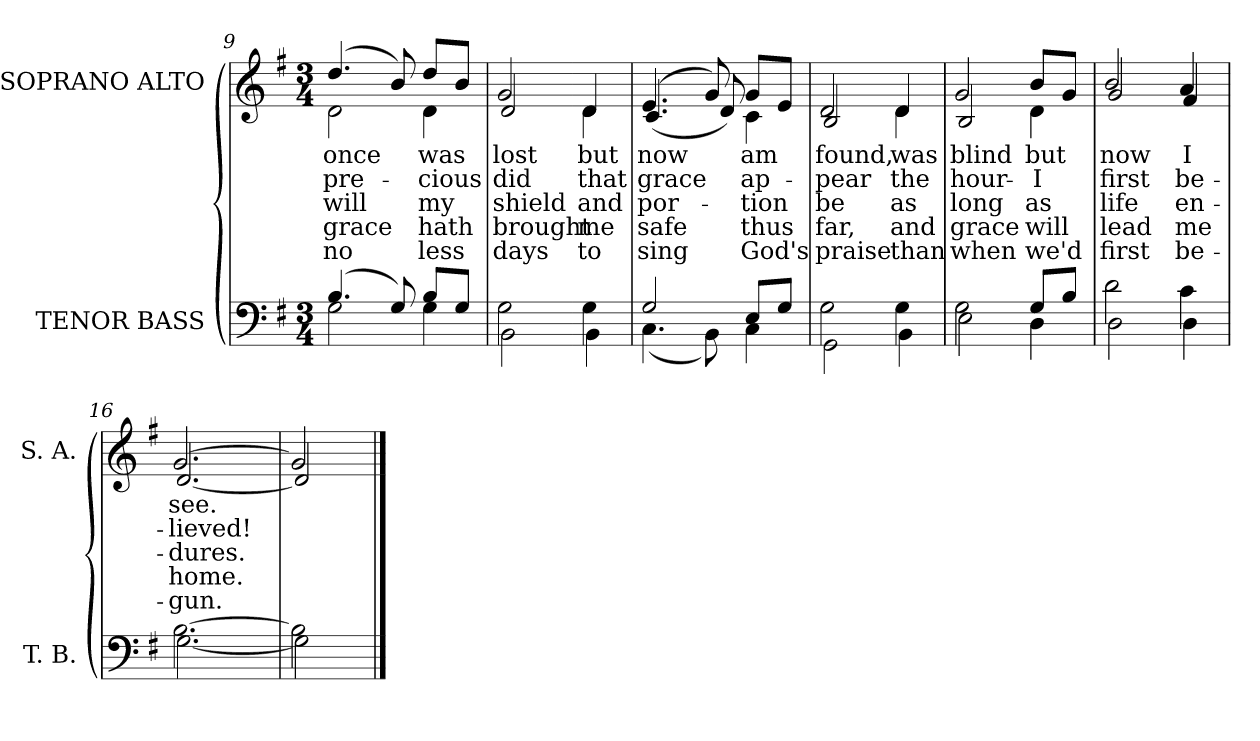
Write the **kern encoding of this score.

**kern	**kern	**text	**text	**text	**text	**text
*part2	*part1	*part1	*part1	*part1	*part1	*part1
*staff2	*staff1	*staff1	*staff1	*staff1	*staff1	*staff1
*I"TENOR BASS	*I"SOPRANO ALTO	*	*	*	*	*
*I'T. B.	*I'S. A.	*	*	*	*	*
*clefF4	*clefG2	*	*	*	*	*
*k[f#]	*k[f#]	*	*	*	*	*
*G:	*G:	*	*	*	*	*
*M3/4	*M3/4	*	*	*	*	*
=9	=9	=9	=9	=9	=9	=9
*^	*	*	*	*	*	*
!	!	!	!LO:LY:b:color=#000000	!LO:LY:b:color=#000000	!LO:LY:b:color=#000000	!LO:LY:b:color=#000000	!LO:LY:b:color=#000000
*	*	*^	*	*	*	*	*
(4.Bi/	2Gi\	(4.ddi/	2di\	once	pre-	will	grace	no
8Gi/)	.	8bi/)	.	.	.	.	.	.
!	!	!	!	!LO:LY:b:color=#000000	!LO:LY:b:color=#000000	!LO:LY:b:color=#000000	!LO:LY:b:color=#000000	!LO:LY:b:color=#000000
8Bi/L	4Gi\	8ddi/L	4di\	was	-cious	my	hath	less
8Gi/J	.	8bi/J	.	.	.	.	.	.
=10	=10	=10	=10	=10	=10	=10	=10	=10
!	!	!	!	!LO:LY:b:color=#000000	!LO:LY:b:color=#000000	!LO:LY:b:color=#000000	!LO:LY:b:color=#000000	!LO:LY:b:color=#000000
2Gi\	2BBi\	2gi/	2di/	lost	did	shield	brought	days
!!LO:LB:g=z	!!
=11-	=11-	=11-	=11-	=11-	=11-	=11-	=11-	=11-
!	!	!	!	!LO:LY:b:color=#000000	!LO:LY:b:color=#000000	!LO:LY:b:color=#000000	!LO:LY:b:color=#000000	!LO:LY:b:color=#000000
4Gi\	4BBi\	4di/	4di\	but	that	and	me	to
=12	=12	=12	=12	=12	=12	=12	=12	=12
!	!	!	!	!LO:LY:b:color=#000000	!LO:LY:b:color=#000000	!LO:LY:b:color=#000000	!LO:LY:b:color=#000000	!LO:LY:b:color=#000000
2Gi/	(4.Ci\	(4.ei/	(4.ci/	now	grace	por-	safe	sing
.	8BBi\)	8gi/)	8di/)	.	.	.	.	.
!	!	!	!	!LO:LY:b:color=#000000	!LO:LY:b:color=#000000	!LO:LY:b:color=#000000	!LO:LY:b:color=#000000	!LO:LY:b:color=#000000
8Ei/L	4Ci\	8gi/L	4ci\	am	ap-	-tion	thus	God's
8Gi/J	.	8ei/J	.	.	.	.	.	.
=13	=13	=13	=13	=13	=13	=13	=13	=13
!	!	!	!	!LO:LY:b:color=#000000	!LO:LY:b:color=#000000	!LO:LY:b:color=#000000	!LO:LY:b:color=#000000	!LO:LY:b:color=#000000
2Gi\	2GGi\	2di/	2Bi/	found,	-pear	be	far,	praise
!	!	!	!	!LO:LY:b:color=#000000	!LO:LY:b:color=#000000	!LO:LY:b:color=#000000	!LO:LY:b:color=#000000	!LO:LY:b:color=#000000
4Gi\	4BBi\	4di/	4di\	was	the	as	and	than
=14	=14	=14	=14	=14	=14	=14	=14	=14
!	!	!	!	!LO:LY:b:color=#000000	!LO:LY:b:color=#000000	!LO:LY:b:color=#000000	!LO:LY:b:color=#000000	!LO:LY:b:color=#000000
2Gi\	2Ei\	2gi/	2Bi/	blind	hour-	long	grace	when
!	!	!	!	!LO:LY:b:color=#000000	!LO:LY:b:color=#000000	!LO:LY:b:color=#000000	!LO:LY:b:color=#000000	!LO:LY:b:color=#000000
8Gi/L	4Di\	8bi/L	4di\	but	-I	as	will	we'd
8Bi/J	.	8gi/J	.	.	.	.	.	.
=15	=15	=15	=15	=15	=15	=15	=15	=15
!	!	!	!	!LO:LY:b:color=#000000	!LO:LY:b:color=#000000	!LO:LY:b:color=#000000	!LO:LY:b:color=#000000	!LO:LY:b:color=#000000
2di\	2Di\	2bi/	2gi/	now	first	life	lead	first
!	!	!	!	!LO:LY:b:color=#000000	!LO:LY:b:color=#000000	!LO:LY:b:color=#000000	!LO:LY:b:color=#000000	!LO:LY:b:color=#000000
4ci\	4Di\	4ai/	4f#i/	I	be-	en-	me	be-
=16	=16	=16	=16	=16	=16	=16	=16	=16
!	!	!	!	!LO:LY:b:color=#000000	!LO:LY:b:color=#000000	!LO:LY:b:color=#000000	!LO:LY:b:color=#000000	!LO:LY:b:color=#000000
[2.Bi\	[2.Gi\	[2.gi/	[2.di/	see.	-lieved!	-dures.	home.	-gun.
=17	=17	=17	=17	=17	=17	=17	=17	=17
2Bi\]	2Gi\]	2gi/]	2di/]	.	.	.	.	.
*v	*v	*	*	*	*	*	*	*
*	*v	*v	*	*	*	*	*
==	==	==	==	==	==	==
*-	*-	*-	*-	*-	*-	*-
